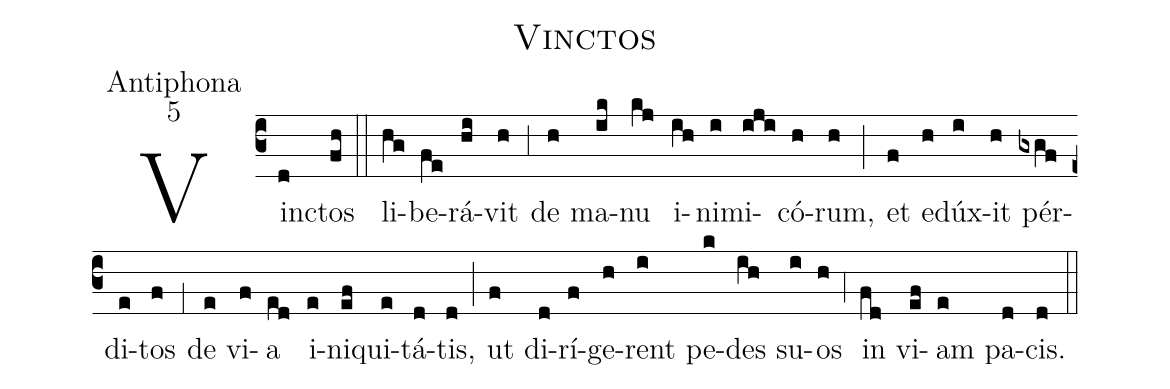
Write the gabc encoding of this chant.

name:Vinctos;
office-part:Antiphona;
mode:5;
%%
(c3) Vin(d)ctos(fh) (::) li(hg)be(fe)rá(hi)vit(h) (;3) de(h) ma(ik)nu(kj) i(ih)ni(i)mi(iji)có(h)rum,(h) (;) et(f) e(h)dúx(i)it(h) pér(gxgf)di(e)tos(f) (;1) de(e) vi(f)a(ed) i(e)ni(ef)qui(e)tá(d)tis,(d) (;) ut(f) di(d)rí(f)ge(h)rent(i) pe(k)des(ih) su(i)os(h) (;4) in(fd) vi(ef)am(e) pa(d)cis.(d) (::)
